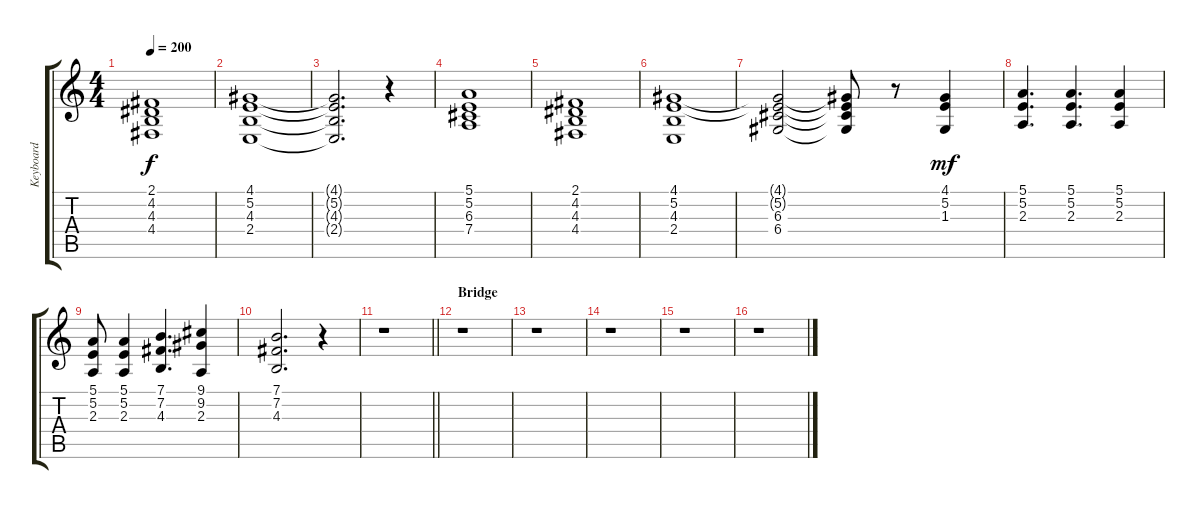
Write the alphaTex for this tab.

\track ("Keyboard" "Keyboard") {instrument choiraahs}
\staff {score tabs}
\tuning (E4 B3 G3 D3 A2 E2) {hide}
\ts (4 4)
\tempo 200
\clef g2
\ks c
(2.1 4.2 4.3 4.4).1{dy f} |
(4.1 5.2 4.3 2.4).1 |
(4.1{t} 5.2{t} 4.3{t} 2.4{t}).2{d} r.4 |
(5.1 5.2 6.3 7.4).1 |
(2.1 4.2 4.3 4.4).1 |
(4.1 5.2 4.3 2.4).1 |
(4.1{t} 5.2{t} 6.3 6.4).2 (4.1{t} 5.2{t} 6.3{t} 6.4{t}).8 r.8 (4.1 5.2 1.3).4{dy mf} |
(5.1 5.2 2.3).4{d} (5.1 5.2 2.3).4{d} (5.1 5.2 2.3).4 |
(5.1 5.2 2.3).8 (5.1 5.2 2.3).4 (7.1 7.2 4.3).4{d} (9.1 9.2 2.3).4 |
(7.1 7.2 4.3).2{d} r.4 |
\barLineRight lightlight
r.1 |
\section ("" "Bridge")
r.1 |
r.1 |
r.1 |
r.1 |
r.1
